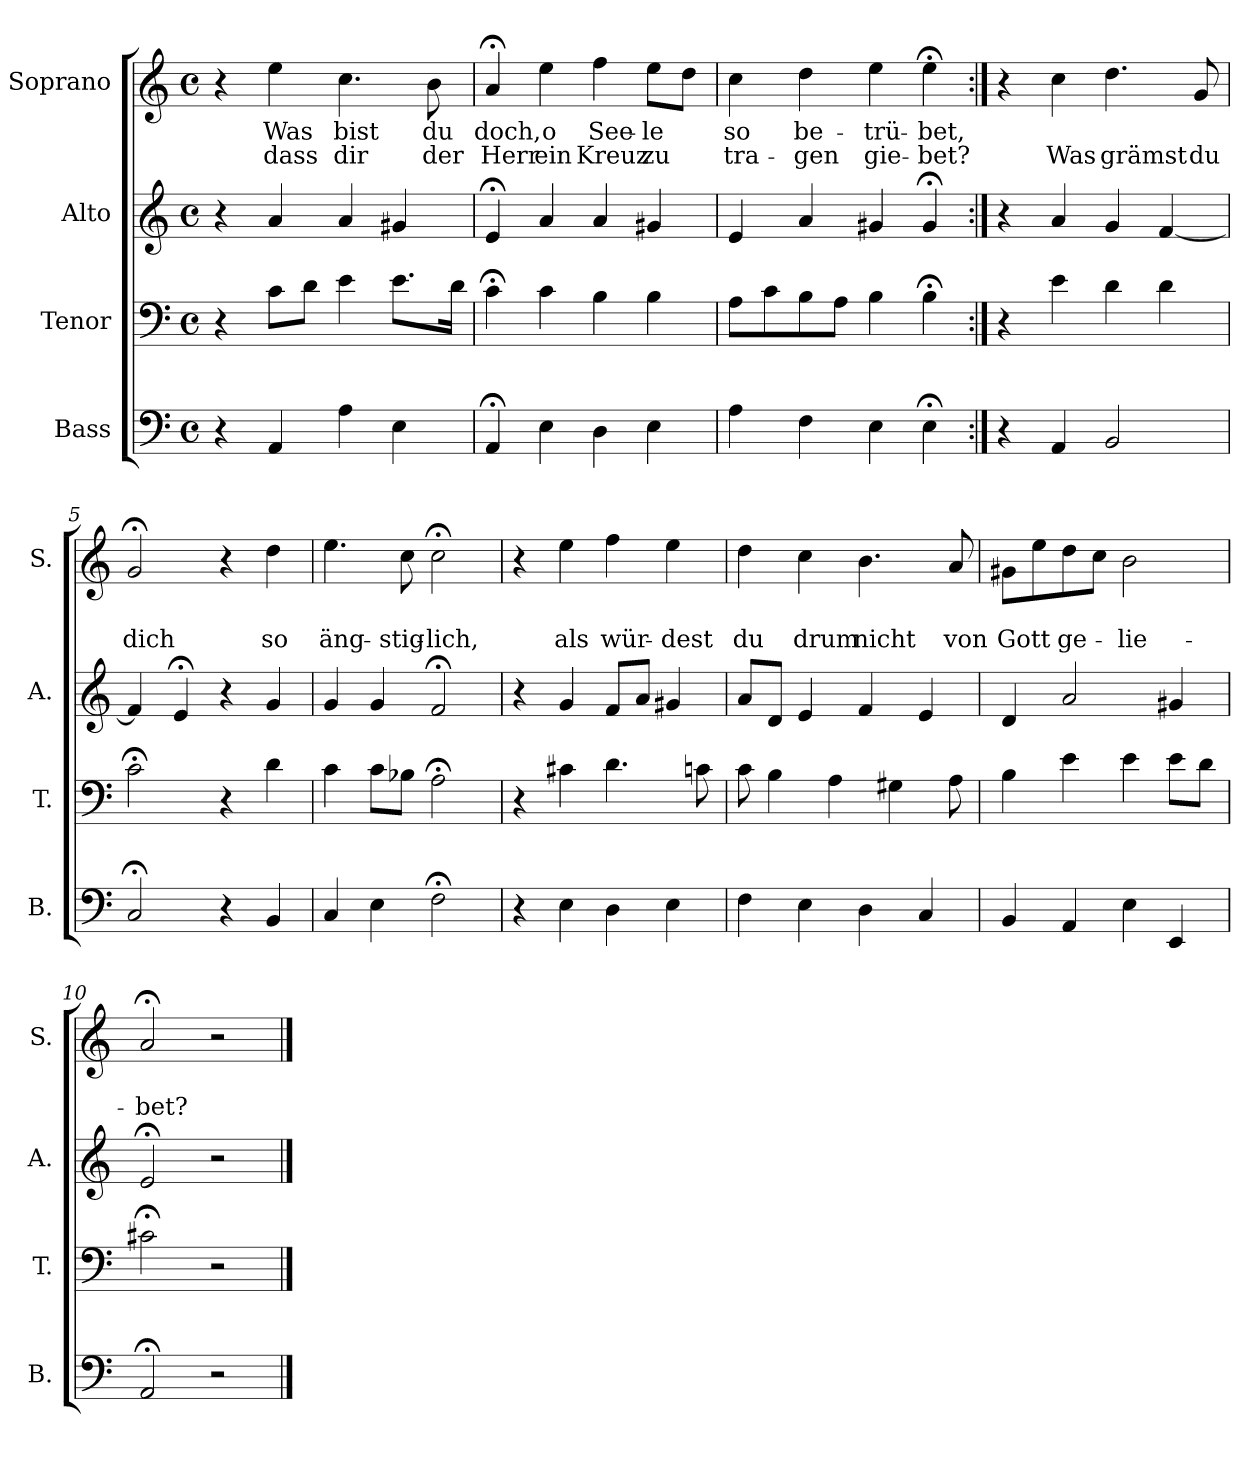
**kern	**kern	**kern	**kern	**text	**text
*part4	*part3	*part2	*part1	*part1	*part1
*staff4	*staff3	*staff2	*staff1	*staff1	*staff1
*I"Bass	*I"Tenor	*I"Alto	*I"Soprano	*	*
*I'B.	*I'T.	*I'A.	*I'S.	*	*
*clefF4	*clefF4	*clefG2	*clefG2	*	*
*k[]	*k[]	*k[]	*k[]	*	*
*	*	*	*a:	*	*
*M4/4	*M4/4	*M4/4	*M4/4	*	*
*met(c)	*met(c)	*met(c)	*met(c)	*	*
=1	=1	=1	=1	=1	=1
4r	4r	4r	4r	.	.
4AA/	8c\L	4a/	4ee\	Was	dass
.	8d\J	.	.	.	.
4A\	4e\	4a/	4.cc\	bist	dir
4E\	8.e\L	4g#X/	.	.	.
.	.	.	8b\	du	der
.	16d\Jk	.	.	.	.
=2	=2	=2	=2	=2	=2
4AA;</	4c;<\	4e;</	4a;</	doch,	Herr
4E\	4c\	4a/	4ee\	o	ein
4D\	4B\	4a/	4ff\	See-	Kreuz
4E\	4B\	4g#X/	8ee\L	-le	zu
.	.	.	8dd\J	.	.
=3	=3	=3	=3	=3	=3
4A\	8A\L	4e/	4cc\	so	tra-
.	8c\	.	.	.	.
4F\	8B\	4a/	4dd\	be-	-gen
.	8A\J	.	.	.	.
4E\	4B\	4g#X/	4ee\	-trü-	gie-
4E;<\	4B;<\	4g#;</	4ee;<\	-bet,	-bet?
=4:|!	=4:|!	=4:|!	=4:|!	=4:|!	=4:|!
4r	4r	4r	4r	.	.
4AA/	4e\	4a/	4cc\	.	Was
2BB/	4d\	4g/	4.dd\	.	grämst
.	4d\	[4f/	.	.	.
.	.	.	8g/	.	du
=5	=5	=5	=5	=5	=5
2C;</	2c;<\	4f/]	2g;</	.	dich
.	.	4e;</	.	.	.
4r	4r	4r	4r	.	.
4BB/	4d\	4g/	4dd\	.	so
!!LO:LB:g=z
=6	=6	=6	=6	=6	=6
4C/	4c\	4g/	4.ee\	.	äng-
4E\	8c\L	4g/	.	.	.
.	8B-X\J	.	8cc\	.	-stig-
2F;<\	2A;<\	2f;</	2cc;<\	.	-lich,
=7	=7	=7	=7	=7	=7
4r	4r	4r	4r	.	.
4E\	4c#X\	4g/	4ee\	.	als
4D\	4.d\	8f/L	4ff\	.	wür-
.	.	8a/J	.	.	.
4E\	.	4g#X/	4ee\	.	-dest
.	8cn\	.	.	.	.
=8	=8	=8	=8	=8	=8
4F\	8c\	8a/L	4dd\	.	du
.	4B\	8d/J	.	.	.
4E\	.	4e/	4cc\	.	drum
.	4A\	.	.	.	.
4D\	.	4f/	4.b\	.	nicht
.	4G#X\	.	.	.	.
4C/	.	4e/	.	.	.
.	8A\	.	8a/	.	von
=9	=9	=9	=9	=9	=9
4BB/	4B\	4d/	8g#X\L	.	Gott
.	.	.	8ee\	.	.
4AA/	4e\	2a/	8dd\	.	ge-
.	.	.	8cc\J	.	.
4E\	4e\	.	2b\	.	-lie-
4EE/	8e\L	4g#X/	.	.	.
.	8d\J	.	.	.	.
=10	=10	=10	=10	=10	=10
2AA;</	2c#X;<\	2e;</	2a;</	.	-bet?
2r	2r	2r	2r	.	.
==	==	==	==	==	==
*-	*-	*-	*-	*-	*-
